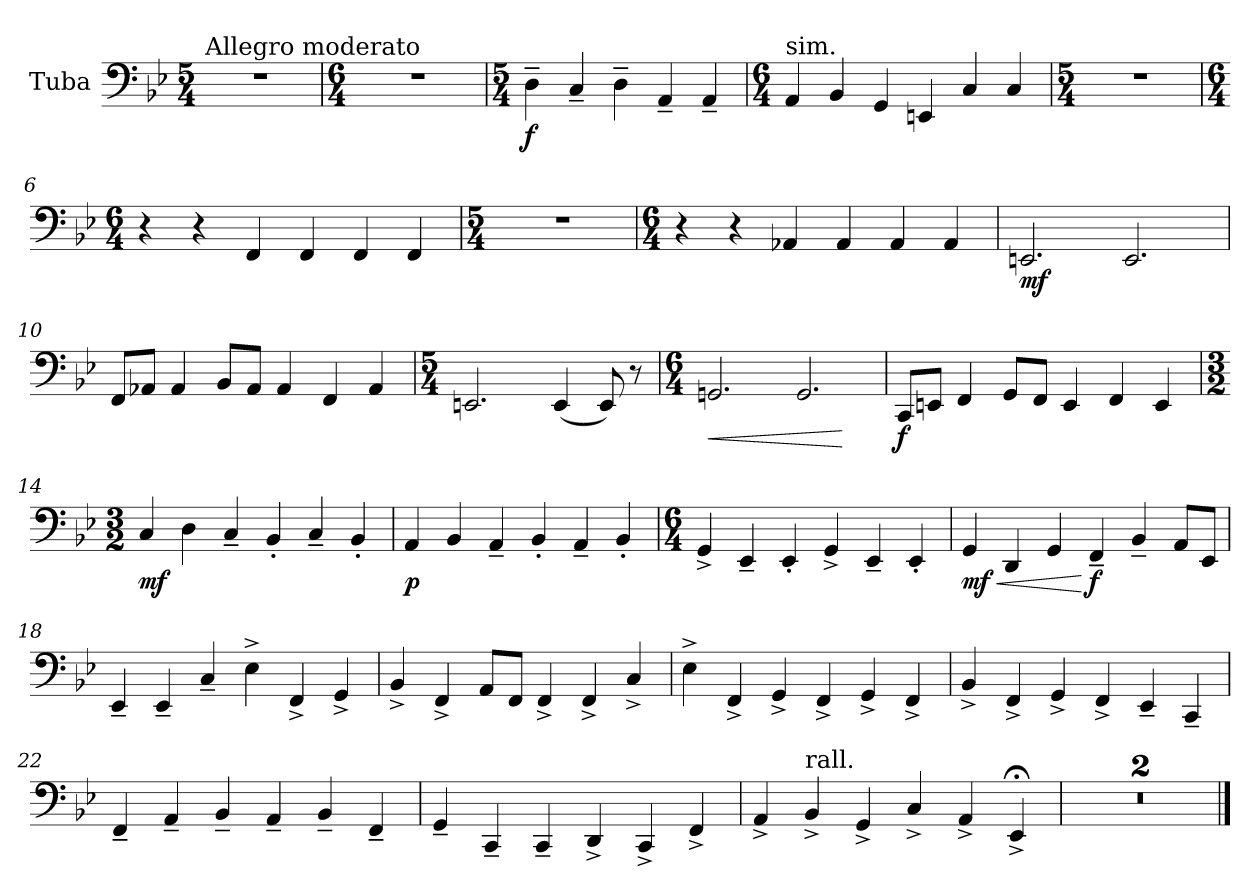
**kern	**dynam
*part1	*part1
*staff1	*staff1
*I"Tuba	*
*I'Tba.	*
*clefF4	*
*k[b-e-]	*
*M5/4	*
=1	=1
!LO:TX:a:t=Allegro moderato	!
4%5r	.
=2	=2
*M6/4	*
1.r	.
=3	=3
*M5/4	*
!	!LO:DY:b
4D~\	f
4C~/	.
4D~\	.
4AA~/	.
4AA~/	.
=4	=4
*M6/4	*
!LO:TX:a:t=sim.	!
4AA/	.
4BB-/	.
4GG/	.
4EEn/	.
4C/	.
4C/	.
=5	=5
*M5/4	*
4%5r	.
=6	=6
*M6/4	*
4r	.
4r	.
4FF/	.
4FF/	.
4FF/	.
4FF/	.
=7	=7
*M5/4	*
4%5r	.
=8	=8
*M6/4	*
4r	.
4r	.
4AA-X/	.
4AA-/	.
4AA-/	.
4AA-/	.
!!LO:LB:g=z
=9	=9
!	!LO:DY:b
2.EEn/	mf
2.EE/	.
=10	=10
8FF/L	.
8AA-X/J	.
4AA-/	.
8BB-/L	.
8AA-/J	.
4AA-/	.
4FF/	.
4AA-/	.
=11	=11
*M5/4	*
2.EEn/	.
(4EE/	.
8EE/)	.
8r	.
=12	=12
*M6/4	*
!	!LO:HP:b
2.GGn/	<
2.GG/	.
.	[
=13	=13
!	!LO:DY:b
8CC/L	f
8EEn/J	.
4FF/	.
8GG/L	.
8FF/J	.
4EE/	.
4FF/	.
4EE/	.
=14	=14
*M3/2	*
!	!LO:DY:b
4C/	mf
4D\	.
4C~/	.
4BB-'/	.
4C~/	.
4BB-'/	.
!!LO:LB:g=z
=15	=15
!	!LO:DY:b
4AA/	p
4BB-/	.
4AA~/	.
4BB-'/	.
4AA~/	.
4BB-'/	.
=16	=16
*M6/4	*
4GG^/	.
4EE-~/	.
4EE-'/	.
4GG^/	.
4EE-~/	.
4EE-'/	.
=17	=17
!	!LO:HP:b
!	!LO:DY:n=1:b
4GG/	< mf
4DD/	.
4GG/	.
!	!LO:DY:n=2:b
4FF~/	[ f
4BB-~/	.
8AA/L	.
8EE-/J	.
=18	=18
4EE-~/	.
4EE-~/	.
4C~/	.
4E-^\	.
4FF^/	.
4GG^/	.
=19	=19
4BB-^/	.
4FF^/	.
8AA/L	.
8FF/J	.
4FF^/	.
4FF^/	.
4C^/	.
=20	=20
4E-^\	.
4FF^/	.
4GG^/	.
4FF^/	.
4GG^/	.
4FF^/	.
!!LO:LB:g=z
=21	=21
4BB-^/	.
4FF^/	.
4GG^/	.
4FF^/	.
4EE-~/	.
4CC~/	.
=22	=22
4FF~/	.
4AA~/	.
4BB-~/	.
4AA~/	.
4BB-~/	.
4FF~/	.
=23	=23
4GG~/	.
4CC~/	.
4CC~/	.
4DD^/	.
4CC^/	.
4FF^/	.
=24	=24
4AA^/	.
!LO:TX:a:t=rall.	!
4BB-^/	.
4GG^/	.
4C^/	.
4AA^/	.
4EE-;<^/	.
=25	=25
1.r	.
=26	=26
1.r	.
==	==
*-	*-
